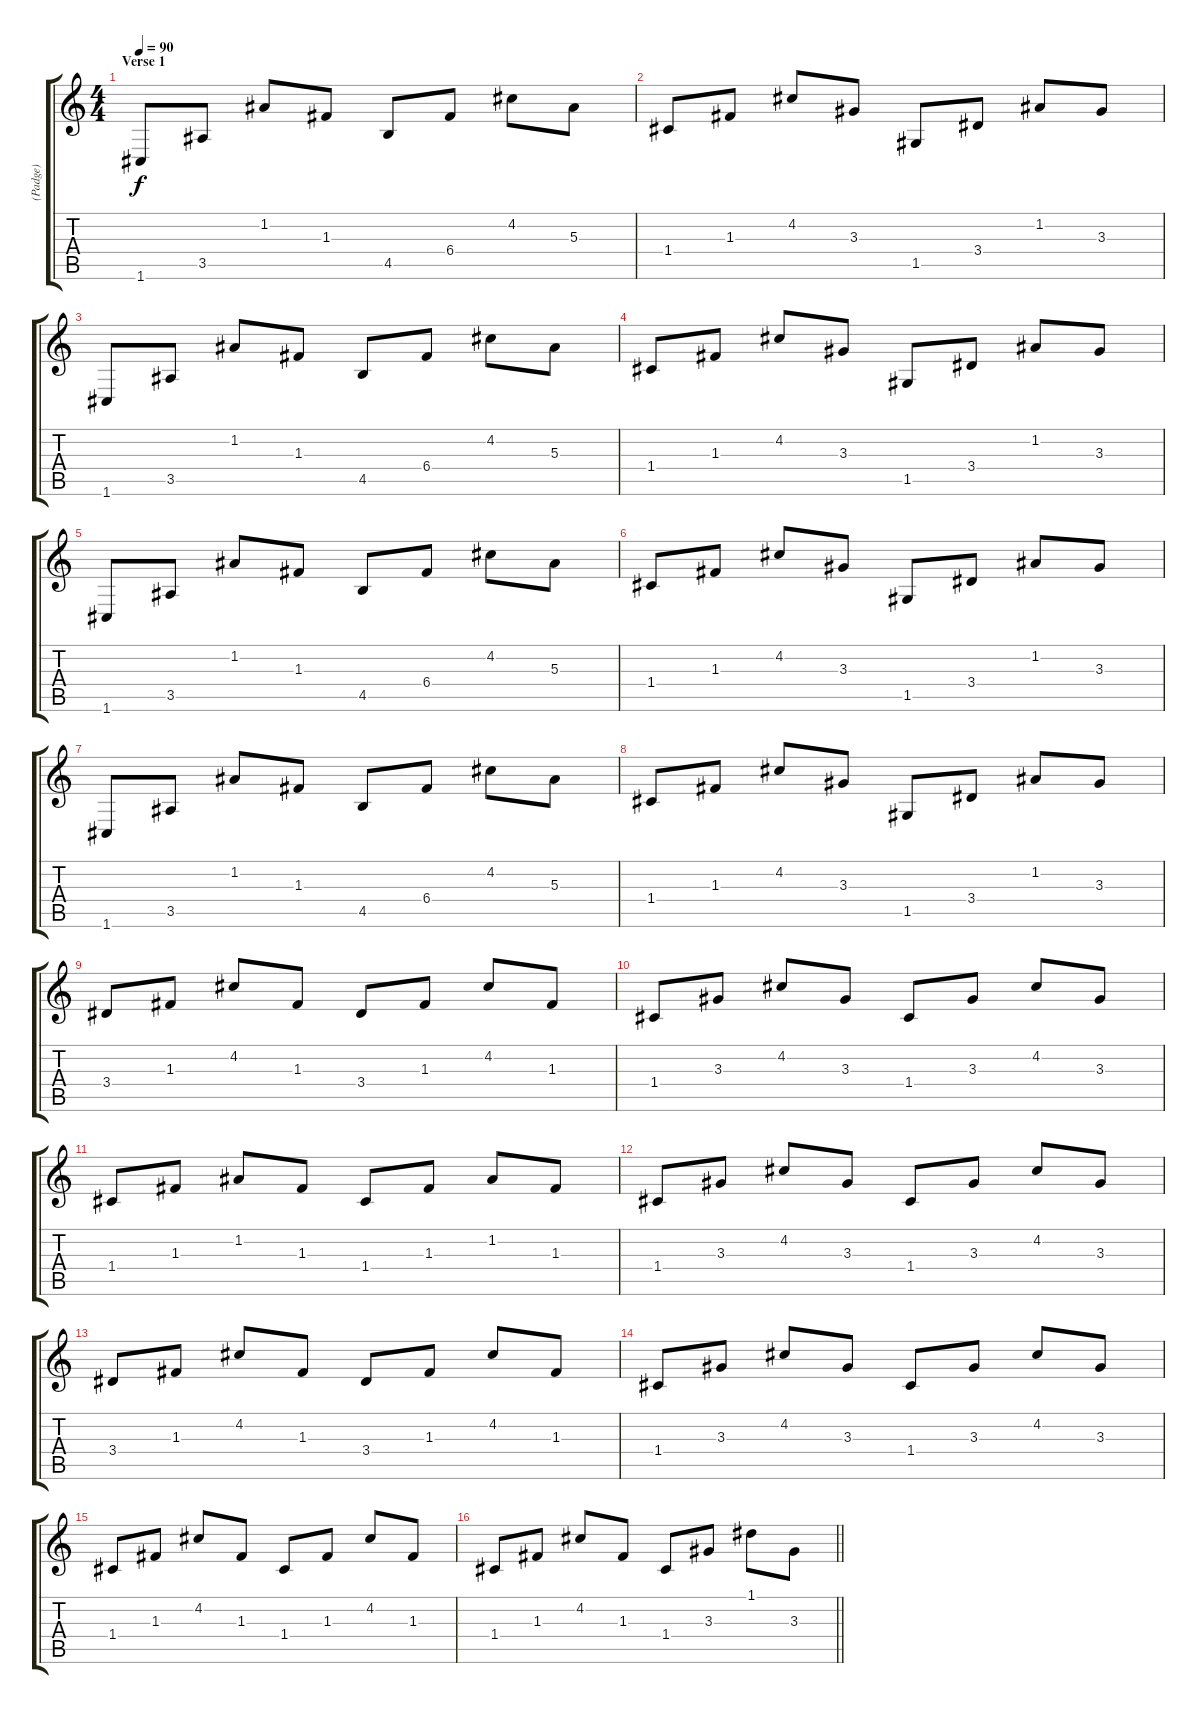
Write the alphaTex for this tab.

\track ("(Padge) " "(Padge) ") {instrument acousticguitarsteel}
\staff {score tabs}
\tuning (D4 A3 F3 C3 G2 C2) {hide}
\ts (4 4)
\section ("" "Verse 1")
\tempo 90
\clef g2
\ks c
1.6.8{dy f instrument acousticguitarsteel} 3.5.8 1.2.8 1.3.8 4.5.8 6.4.8 4.2.8 5.3.8 |
1.4.8 1.3.8 4.2.8 3.3.8 1.5.8 3.4.8 1.2.8 3.3.8 |
1.6.8 3.5.8 1.2.8 1.3.8 4.5.8 6.4.8 4.2.8 5.3.8 |
1.4.8 1.3.8 4.2.8 3.3.8 1.5.8 3.4.8 1.2.8 3.3.8 |
1.6.8 3.5.8 1.2.8 1.3.8 4.5.8 6.4.8 4.2.8 5.3.8 |
1.4.8 1.3.8 4.2.8 3.3.8 1.5.8 3.4.8 1.2.8 3.3.8 |
1.6.8 3.5.8 1.2.8 1.3.8 4.5.8 6.4.8 4.2.8 5.3.8 |
1.4.8 1.3.8 4.2.8 3.3.8 1.5.8 3.4.8 1.2.8 3.3.8 |
3.4.8 1.3.8 4.2.8 1.3.8 3.4.8 1.3.8 4.2.8 1.3.8 |
1.4.8 3.3.8 4.2.8 3.3.8 1.4.8 3.3.8 4.2.8 3.3.8 |
1.4.8 1.3.8 1.2.8 1.3.8 1.4.8 1.3.8 1.2.8 1.3.8 |
1.4.8 3.3.8 4.2.8 3.3.8 1.4.8 3.3.8 4.2.8 3.3.8 |
3.4.8 1.3.8 4.2.8 1.3.8 3.4.8 1.3.8 4.2.8 1.3.8 |
1.4.8 3.3.8 4.2.8 3.3.8 1.4.8 3.3.8 4.2.8 3.3.8 |
1.4.8 1.3.8 4.2.8 1.3.8 1.4.8 1.3.8 4.2.8 1.3.8 |
\barLineRight lightlight
1.4.8 1.3.8 4.2.8 1.3.8 1.4.8 3.3.8 1.1.8 3.3.8
